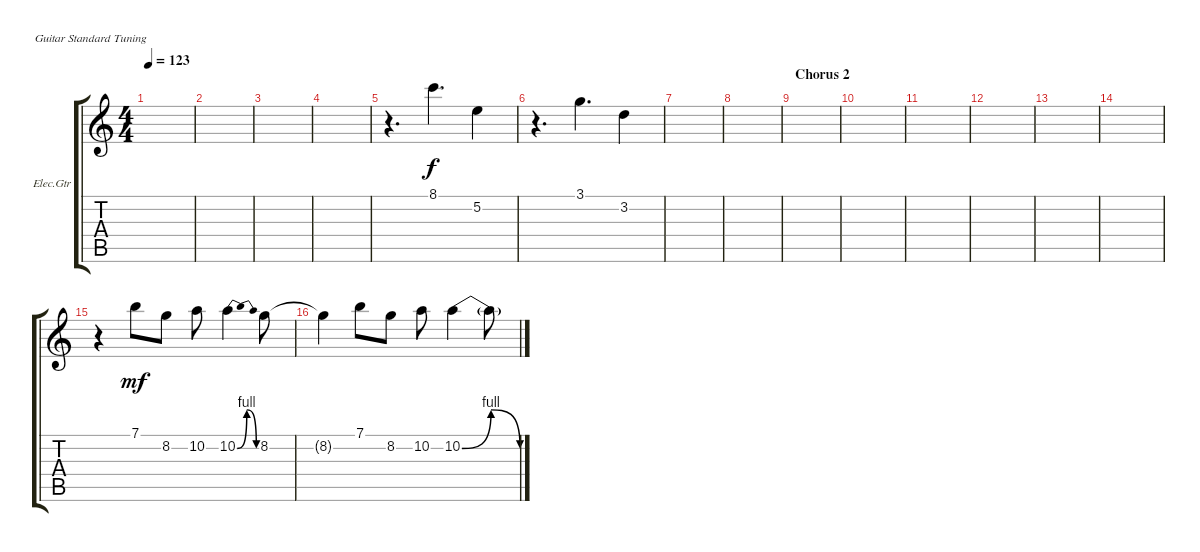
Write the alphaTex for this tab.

\defaultSystemsLayout 4
\bracketExtendMode groupsimilarinstruments
\firstSystemTrackNameOrientation horizontal
\otherSystemsTrackNameOrientation horizontal
\track ("Electric Guitar 2" "Elec.Gtr") {instrument overdrivenguitar}
\staff {score tabs}
\tuning (E4 B3 G3 D3 A2 E2)
\ts (4 4)
\tempo 123
\clef g2
\ks c
|
|
|
|
r.4{d} 8.1.4{d dy f} 5.2.4 |
r.4{d} 3.1.4{d} 3.2.4 |
|
|
\section ("" "Chorus 2")
|
|
|
|
|
|
r.4 7.1.8{dy mf} 8.2.8 10.2.8 10.2{be (bendrelease 0 0 10.2 4 20.4 4 30 0)}.4 8.2.8 |
8.2{t}.4 7.1.8 8.2.8 10.2.8 10.2{be (bendrelease 0 0 10.2 4 20.4 4 30 0)}.4 10.2{t}.8
